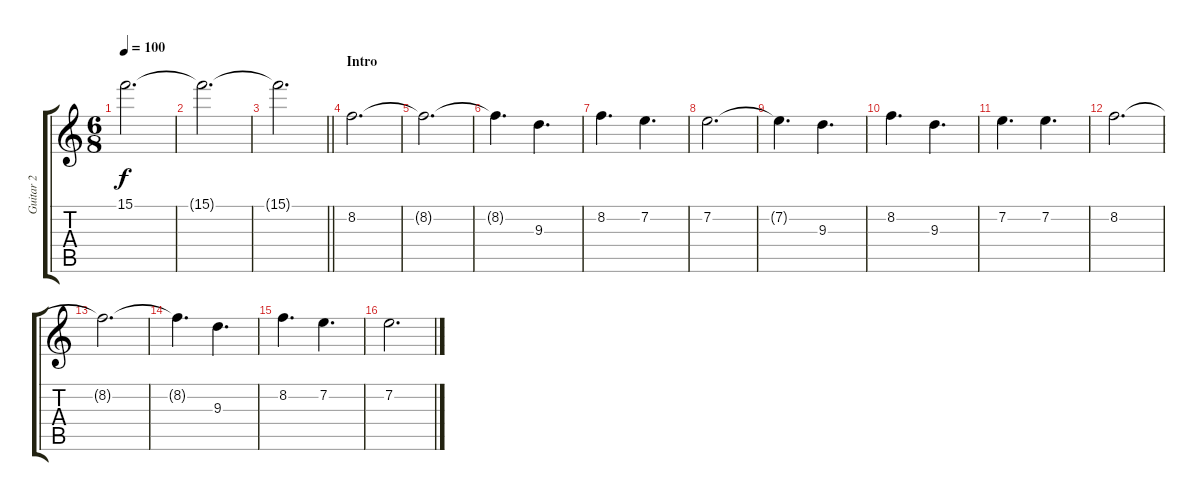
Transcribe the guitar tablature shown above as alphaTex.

\track ("Guitar 2" "Guitar 2") {instrument distortionguitar}
\staff {score tabs}
\tuning (D4 A3 F3 C3 G2 D2) {hide}
\ts (6 8)
\tempo 100
\clef g2
\ks c
15.1{t}.2{d dy f} |
15.1{t}.2{d} |
\barLineRight lightlight
15.1{t}.2{d} |
\section ("" "Intro")
8.2.2{d volume 13} |
8.2{t}.2{d} |
8.2{t}.4{d} 9.3.4{d} |
8.2.4{d} 7.2.4{d} |
7.2.2{d} |
7.2{t}.4{d} 9.3.4{d} |
8.2.4{d} 9.3.4{d} |
7.2.4{d} 7.2.4{d} |
8.2.2{d} |
8.2{t}.2{d} |
8.2{t}.4{d} 9.3.4{d} |
8.2.4{d} 7.2.4{d} |
7.2.2{d}
